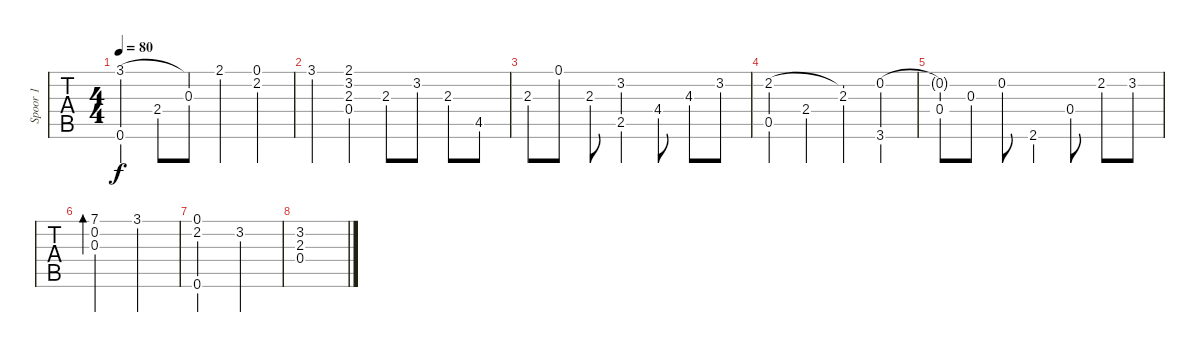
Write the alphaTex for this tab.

\track ("Spoor 1" "Spoor 1") {instrument acousticguitarnylon}
\staff {tabs}
\tuning (E4 B3 G3 D3 A2 E2) {hide}
\ts (4 4)
\tempo 80
\clef g2
\ks c
(3.1 0.6).4{dy f} 2.4.8 (3.1{t} 0.3).8 2.1.4 (0.1 2.2).4 |
3.1.4 (2.1 3.2 2.3 0.4).4 2.3.8 3.2.8 2.3.8 4.5.8 |
2.3.8 0.1.8 2.3.8 (3.2 2.5).4 4.4.8 4.3.8 3.2.8 |
(2.2 0.5).4 2.4.4 (2.2{t} 2.3).4 (0.2 3.6).4 |
(0.2{t} 0.4).8 0.3.8 0.2.8 2.6.4 0.4.8 2.2.8 3.2.8 |
(7.1 0.2 0.3).2{bd 60} 3.1.2 |
(0.1 2.2 0.6).2 3.2.2 |
(3.2 2.3 0.4).1
